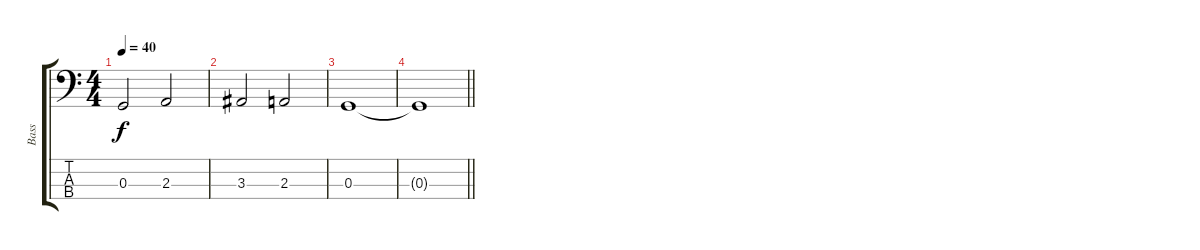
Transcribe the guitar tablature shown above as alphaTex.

\track ("Bass" "Bass") {instrument slapbass1}
\staff {score tabs}
\tuning (F2 C2 G1 C1) {hide}
\ts (4 4)
\tempo 40
\clef f4
\ks c
0.3.2{dy f} 2.3.2 |
3.3.2 2.3.2 |
0.3.1 |
\barLineRight lightlight
0.3{t}.1
